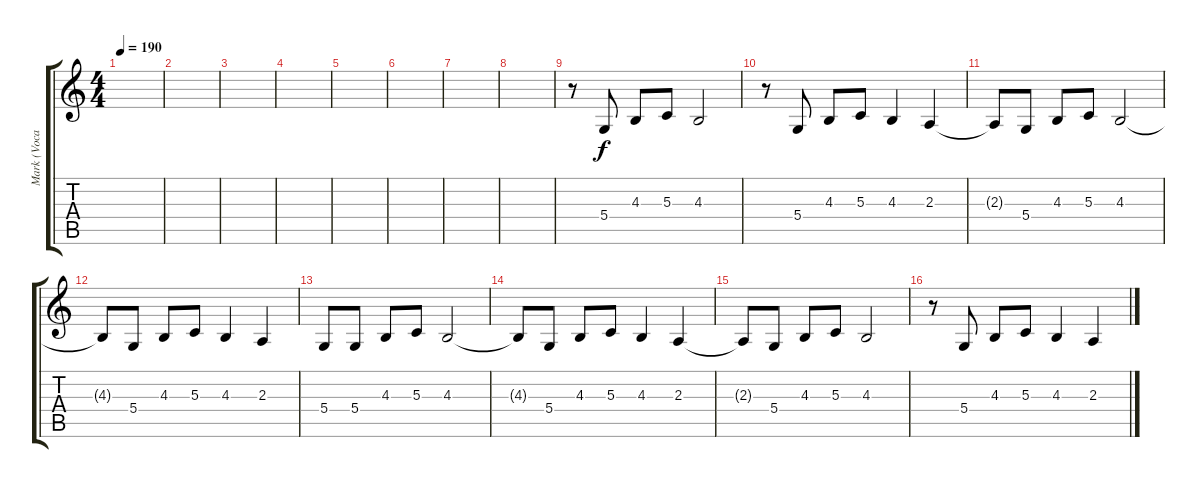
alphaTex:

\track ("Mark (Vocals 2)" "Mark (Voca") {instrument altosax}
\staff {score tabs}
\tuning (E4 B3 G3 D3 A2 E2) {hide}
\ts (4 4)
\tempo 190
\clef g2
\ks c
|
|
|
|
|
|
|
|
r.8 5.4.8{balance 8} 4.3.8 5.3.8 4.3.2 |
r.8 5.4.8 4.3.8 5.3.8 4.3.4 2.3.4 |
2.3{t}.8 5.4.8 4.3.8 5.3.8 4.3.2 |
4.3{t}.8 5.4.8 4.3.8 5.3.8 4.3.4 2.3.4 |
5.4.8 5.4.8 4.3.8 5.3.8 4.3.2 |
4.3{t}.8 5.4.8 4.3.8 5.3.8 4.3.4 2.3.4 |
2.3{t}.8 5.4.8 4.3.8 5.3.8 4.3.2 |
r.8 5.4.8 4.3.8 5.3.8 4.3.4 2.3.4
